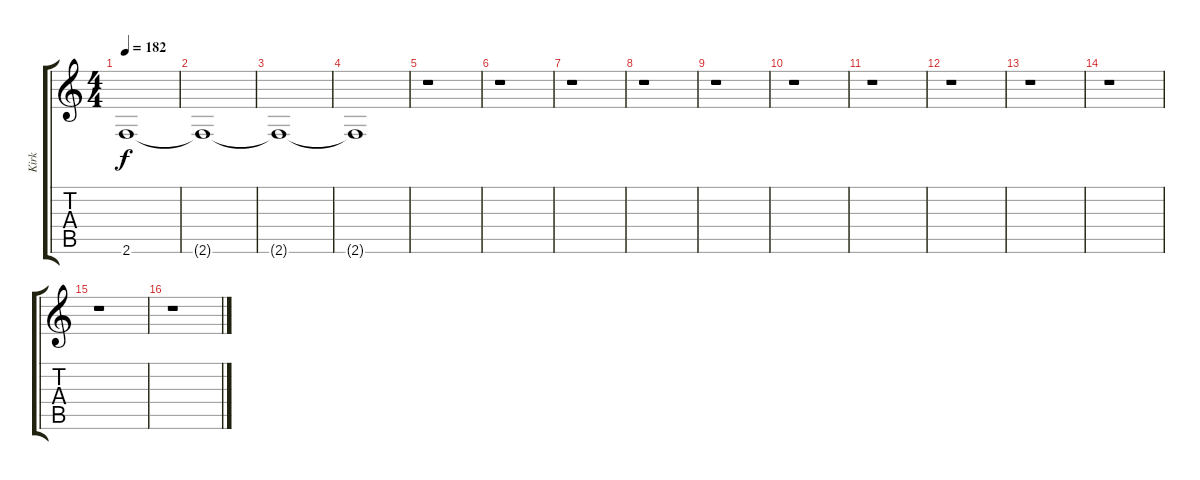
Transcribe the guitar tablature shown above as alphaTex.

\track ("Kirk" "Kirk") {instrument distortionguitar}
\staff {score tabs}
\tuning (Eb4 Bb3 Gb3 Db3 Ab2 Eb2) {hide}
\ts (4 4)
\tempo 182
\clef g2
\ks c
2.6{t}.1{dy f} |
2.6{t}.1 |
2.6{t}.1 |
2.6{t}.1 |
r.1 |
r.1 |
r.1 |
r.1 |
r.1 |
r.1 |
r.1 |
r.1 |
r.1 |
r.1 |
r.1 |
r.1
